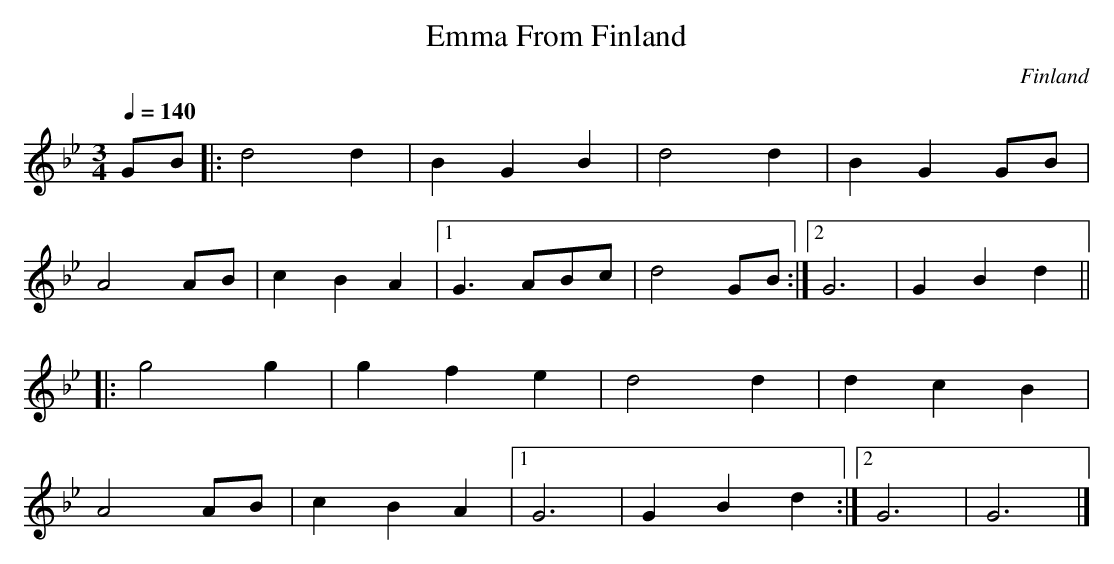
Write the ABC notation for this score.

X:1
T:Emma From Finland
M:3/4
L:1/4
O:Finland
Q:1/4=140
K:Bbmaj clef=treble
G/2B/2 |: d2 d | B G B | d2 d | B G G/2B/2 |
A2 A/2B/2 | c B A |  [1 G>AB/2c/2 | d2 G/2B/2 :|  [2 G3 | G B d ||
|: g2 g | g f e | d2 d | d c B |
A2 A/2B/2 | c B A |  [1 G3 | G B d :|  [2 G3 | G3 |]
